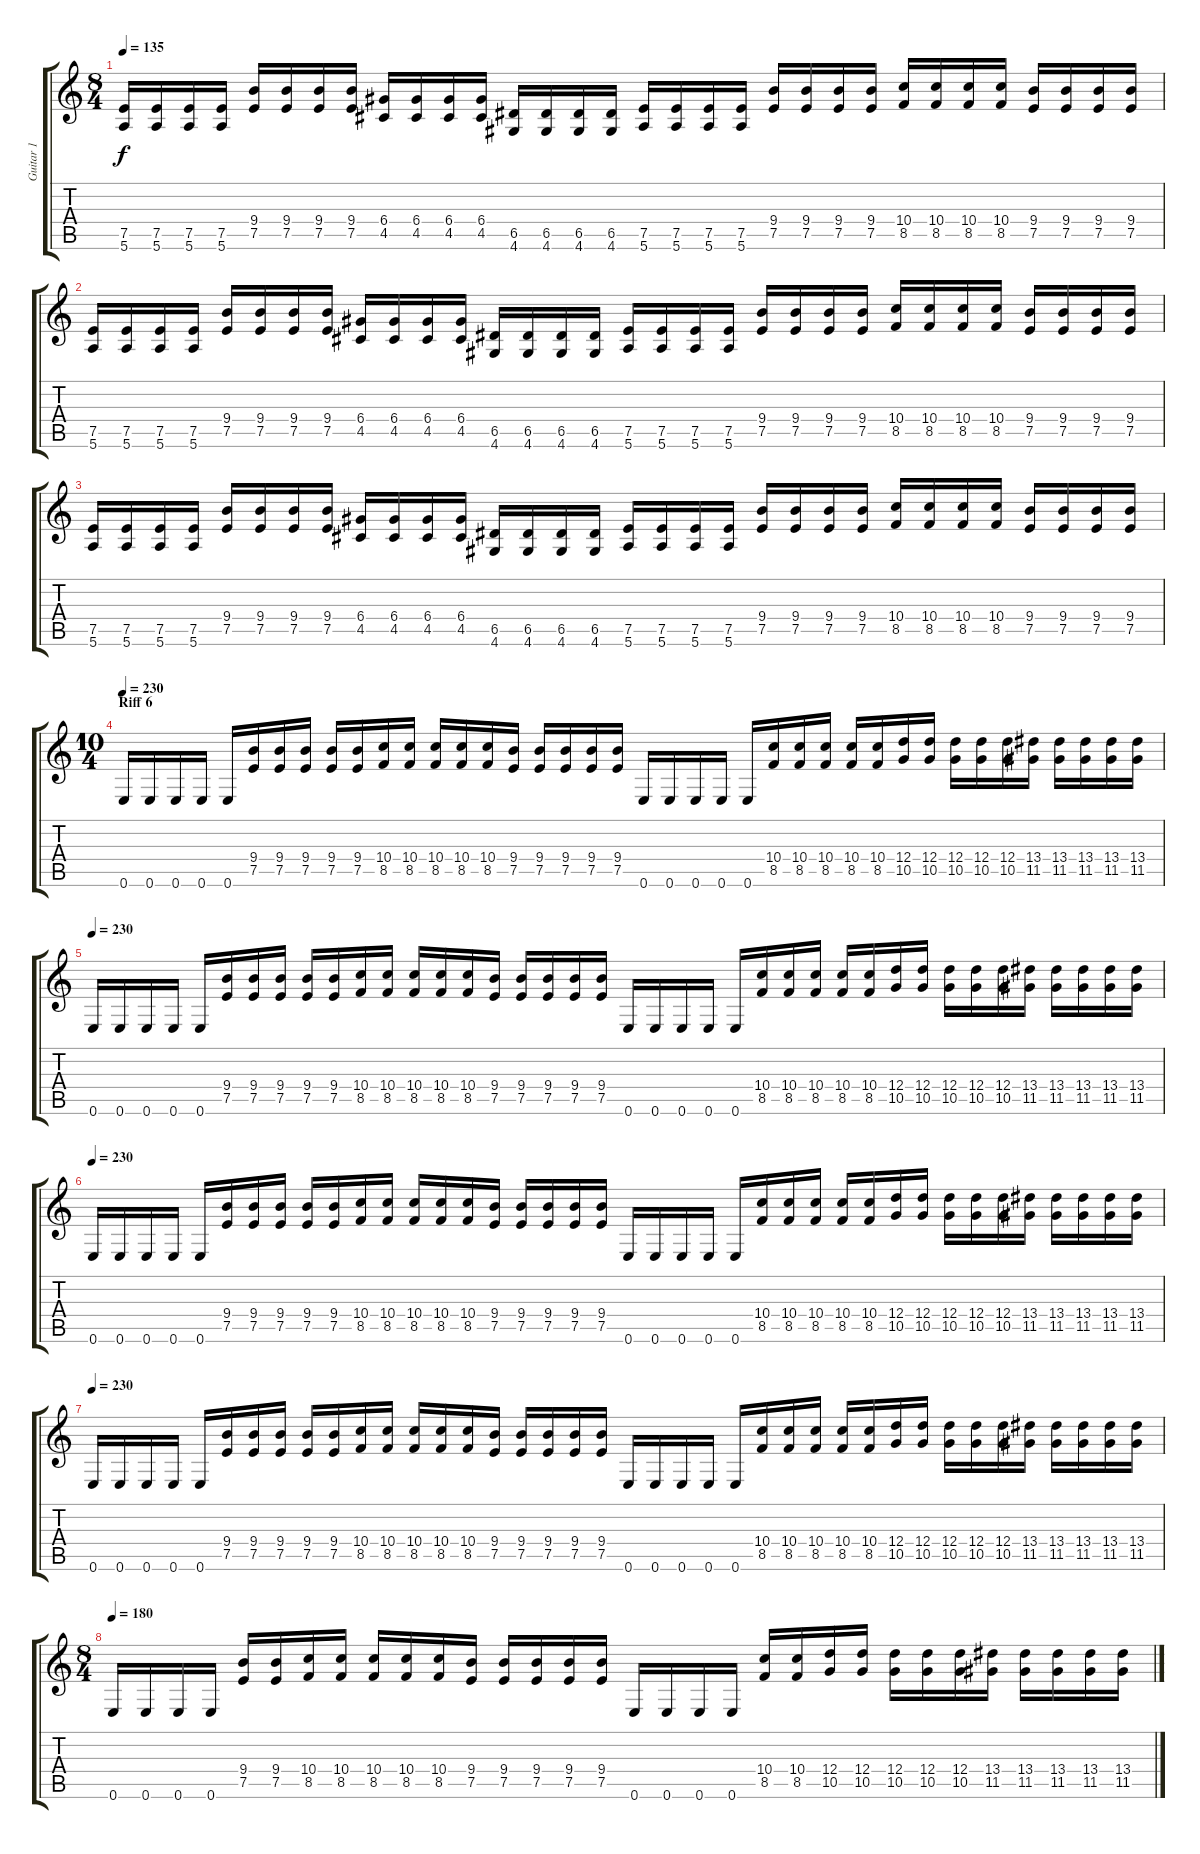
\track ("Guitar 1" "Guitar 1") {instrument distortionguitar}
\staff {score tabs}
\tuning (E4 B3 G3 D3 A2 E2) {hide}
\ts (8 4)
\tempo 135
\clef g2
\ks c
(7.5 5.6).16{dy f} (7.5 5.6).16 (7.5 5.6).16 (7.5 5.6).16 (9.4 7.5).16 (9.4 7.5).16 (9.4 7.5).16 (9.4 7.5).16 (6.4 4.5).16 (6.4 4.5).16 (6.4 4.5).16 (6.4 4.5).16 (6.5 4.6).16 (6.5 4.6).16 (6.5 4.6).16 (6.5 4.6).16 (7.5 5.6).16 (7.5 5.6).16 (7.5 5.6).16 (7.5 5.6).16 (9.4 7.5).16 (9.4 7.5).16 (9.4 7.5).16 (9.4 7.5).16 (10.4 8.5).16 (10.4 8.5).16 (10.4 8.5).16 (10.4 8.5).16 (9.4 7.5).16 (9.4 7.5).16 (9.4 7.5).16 (9.4 7.5).16 |
(7.5 5.6).16 (7.5 5.6).16 (7.5 5.6).16 (7.5 5.6).16 (9.4 7.5).16 (9.4 7.5).16 (9.4 7.5).16 (9.4 7.5).16 (6.4 4.5).16 (6.4 4.5).16 (6.4 4.5).16 (6.4 4.5).16 (6.5 4.6).16 (6.5 4.6).16 (6.5 4.6).16 (6.5 4.6).16 (7.5 5.6).16 (7.5 5.6).16 (7.5 5.6).16 (7.5 5.6).16 (9.4 7.5).16 (9.4 7.5).16 (9.4 7.5).16 (9.4 7.5).16 (10.4 8.5).16 (10.4 8.5).16 (10.4 8.5).16 (10.4 8.5).16 (9.4 7.5).16 (9.4 7.5).16 (9.4 7.5).16 (9.4 7.5).16 |
(7.5 5.6).16 (7.5 5.6).16 (7.5 5.6).16 (7.5 5.6).16 (9.4 7.5).16 (9.4 7.5).16 (9.4 7.5).16 (9.4 7.5).16 (6.4 4.5).16 (6.4 4.5).16 (6.4 4.5).16 (6.4 4.5).16 (6.5 4.6).16 (6.5 4.6).16 (6.5 4.6).16 (6.5 4.6).16 (7.5 5.6).16 (7.5 5.6).16 (7.5 5.6).16 (7.5 5.6).16 (9.4 7.5).16 (9.4 7.5).16 (9.4 7.5).16 (9.4 7.5).16 (10.4 8.5).16 (10.4 8.5).16 (10.4 8.5).16 (10.4 8.5).16 (9.4 7.5).16 (9.4 7.5).16 (9.4 7.5).16 (9.4 7.5).16 |
\ts (10 4)
\section ("" "Riff 6")
\tempo 230
0.6.16 0.6.16 0.6.16 0.6.16 0.6.16 (9.4 7.5).16 (9.4 7.5).16 (9.4 7.5).16 (9.4 7.5).16 (9.4 7.5).16 (10.4 8.5).16 (10.4 8.5).16 (10.4 8.5).16 (10.4 8.5).16 (10.4 8.5).16 (9.4 7.5).16 (9.4 7.5).16 (9.4 7.5).16 (9.4 7.5).16 (9.4 7.5).16 0.6.16 0.6.16 0.6.16 0.6.16 0.6.16 (10.4 8.5).16 (10.4 8.5).16 (10.4 8.5).16 (10.4 8.5).16 (10.4 8.5).16 (12.4 10.5).16 (12.4 10.5).16 (12.4 10.5).16 (12.4 10.5).16 (12.4 10.5).16 (13.4 11.5).16 (13.4 11.5).16 (13.4 11.5).16 (13.4 11.5).16 (13.4 11.5).16 |
\tempo 230
0.6.16 0.6.16 0.6.16 0.6.16 0.6.16 (9.4 7.5).16 (9.4 7.5).16 (9.4 7.5).16 (9.4 7.5).16 (9.4 7.5).16 (10.4 8.5).16 (10.4 8.5).16 (10.4 8.5).16 (10.4 8.5).16 (10.4 8.5).16 (9.4 7.5).16 (9.4 7.5).16 (9.4 7.5).16 (9.4 7.5).16 (9.4 7.5).16 0.6.16 0.6.16 0.6.16 0.6.16 0.6.16 (10.4 8.5).16 (10.4 8.5).16 (10.4 8.5).16 (10.4 8.5).16 (10.4 8.5).16 (12.4 10.5).16 (12.4 10.5).16 (12.4 10.5).16 (12.4 10.5).16 (12.4 10.5).16 (13.4 11.5).16 (13.4 11.5).16 (13.4 11.5).16 (13.4 11.5).16 (13.4 11.5).16 |
\tempo 230
0.6.16 0.6.16 0.6.16 0.6.16 0.6.16 (9.4 7.5).16 (9.4 7.5).16 (9.4 7.5).16 (9.4 7.5).16 (9.4 7.5).16 (10.4 8.5).16 (10.4 8.5).16 (10.4 8.5).16 (10.4 8.5).16 (10.4 8.5).16 (9.4 7.5).16 (9.4 7.5).16 (9.4 7.5).16 (9.4 7.5).16 (9.4 7.5).16 0.6.16 0.6.16 0.6.16 0.6.16 0.6.16 (10.4 8.5).16 (10.4 8.5).16 (10.4 8.5).16 (10.4 8.5).16 (10.4 8.5).16 (12.4 10.5).16 (12.4 10.5).16 (12.4 10.5).16 (12.4 10.5).16 (12.4 10.5).16 (13.4 11.5).16 (13.4 11.5).16 (13.4 11.5).16 (13.4 11.5).16 (13.4 11.5).16 |
\tempo 230
0.6.16 0.6.16 0.6.16 0.6.16 0.6.16 (9.4 7.5).16 (9.4 7.5).16 (9.4 7.5).16 (9.4 7.5).16 (9.4 7.5).16 (10.4 8.5).16 (10.4 8.5).16 (10.4 8.5).16 (10.4 8.5).16 (10.4 8.5).16 (9.4 7.5).16 (9.4 7.5).16 (9.4 7.5).16 (9.4 7.5).16 (9.4 7.5).16 0.6.16 0.6.16 0.6.16 0.6.16 0.6.16 (10.4 8.5).16 (10.4 8.5).16 (10.4 8.5).16 (10.4 8.5).16 (10.4 8.5).16 (12.4 10.5).16 (12.4 10.5).16 (12.4 10.5).16 (12.4 10.5).16 (12.4 10.5).16 (13.4 11.5).16 (13.4 11.5).16 (13.4 11.5).16 (13.4 11.5).16 (13.4 11.5).16 |
\ts (8 4)
\tempo 180
0.6.16 0.6.16 0.6.16 0.6.16 (9.4 7.5).16 (9.4 7.5).16 (10.4 8.5).16 (10.4 8.5).16 (10.4 8.5).16 (10.4 8.5).16 (10.4 8.5).16 (9.4 7.5).16 (9.4 7.5).16 (9.4 7.5).16 (9.4 7.5).16 (9.4 7.5).16 0.6.16 0.6.16 0.6.16 0.6.16 (10.4 8.5).16 (10.4 8.5).16 (12.4 10.5).16 (12.4 10.5).16 (12.4 10.5).16 (12.4 10.5).16 (12.4 10.5).16 (13.4 11.5).16 (13.4 11.5).16 (13.4 11.5).16 (13.4 11.5).16 (13.4 11.5).16
